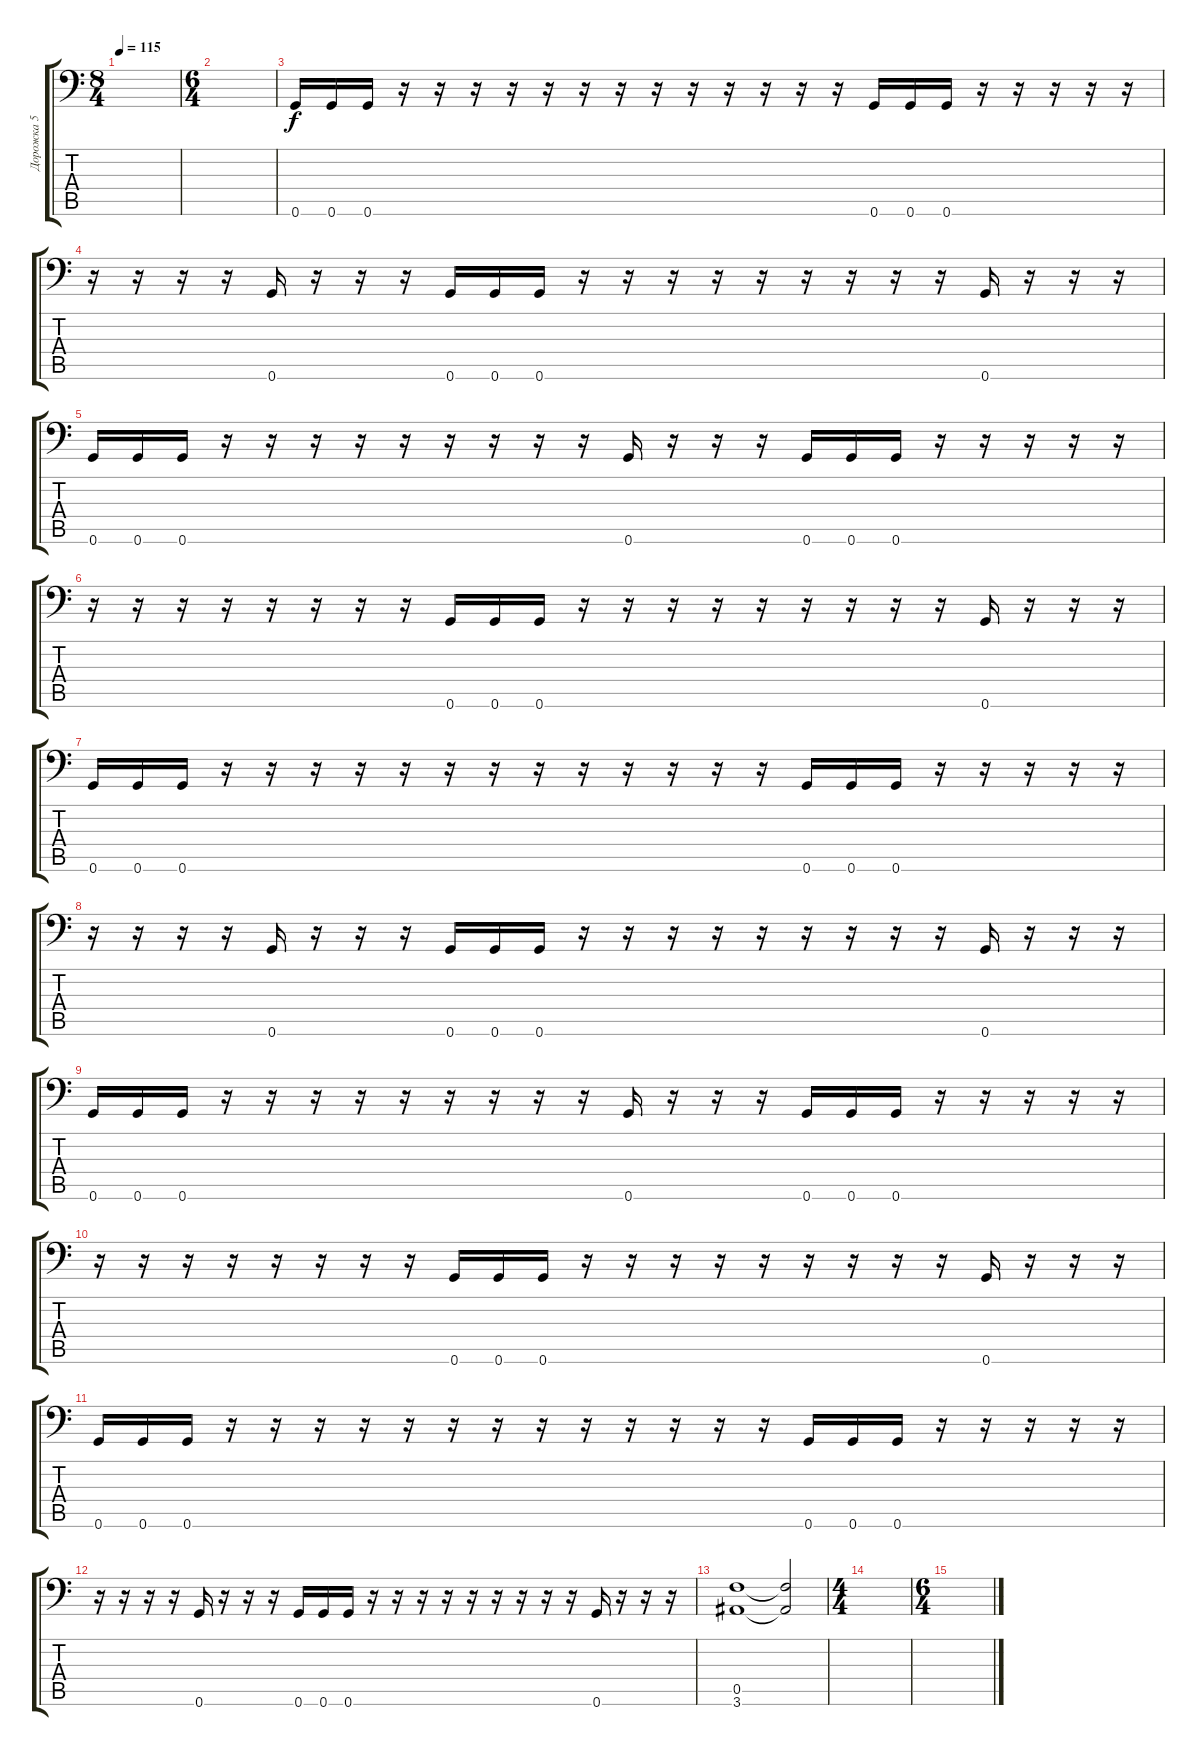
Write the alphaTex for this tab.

\track ("Дорожка 5" "Дорожка 5") {instrument distortionguitar}
\staff {score tabs}
\tuning (C4 G3 Eb3 Bb2 F2 G1) {hide}
\ts (8 4)
\tempo 115
\clef f4
\ks c
|
\ts (6 4)
|
0.6.16 0.6.16 0.6.16 r.16 r.16 r.16 r.16 r.16 r.16 r.16 r.16 r.16 r.16 r.16 r.16 r.16 0.6.16 0.6.16 0.6.16 r.16 r.16 r.16 r.16 r.16 |
r.16 r.16 r.16 r.16 0.6.16 r.16 r.16 r.16 0.6.16 0.6.16 0.6.16 r.16 r.16 r.16 r.16 r.16 r.16 r.16 r.16 r.16 0.6.16 r.16 r.16 r.16 |
0.6.16 0.6.16 0.6.16 r.16 r.16 r.16 r.16 r.16 r.16 r.16 r.16 r.16 0.6.16 r.16 r.16 r.16 0.6.16 0.6.16 0.6.16 r.16 r.16 r.16 r.16 r.16 |
r.16 r.16 r.16 r.16 r.16 r.16 r.16 r.16 0.6.16 0.6.16 0.6.16 r.16 r.16 r.16 r.16 r.16 r.16 r.16 r.16 r.16 0.6.16 r.16 r.16 r.16 |
0.6.16 0.6.16 0.6.16 r.16 r.16 r.16 r.16 r.16 r.16 r.16 r.16 r.16 r.16 r.16 r.16 r.16 0.6.16 0.6.16 0.6.16 r.16 r.16 r.16 r.16 r.16 |
r.16 r.16 r.16 r.16 0.6.16 r.16 r.16 r.16 0.6.16 0.6.16 0.6.16 r.16 r.16 r.16 r.16 r.16 r.16 r.16 r.16 r.16 0.6.16 r.16 r.16 r.16 |
0.6.16 0.6.16 0.6.16 r.16 r.16 r.16 r.16 r.16 r.16 r.16 r.16 r.16 0.6.16 r.16 r.16 r.16 0.6.16 0.6.16 0.6.16 r.16 r.16 r.16 r.16 r.16 |
r.16 r.16 r.16 r.16 r.16 r.16 r.16 r.16 0.6.16 0.6.16 0.6.16 r.16 r.16 r.16 r.16 r.16 r.16 r.16 r.16 r.16 0.6.16 r.16 r.16 r.16 |
0.6.16 0.6.16 0.6.16 r.16 r.16 r.16 r.16 r.16 r.16 r.16 r.16 r.16 r.16 r.16 r.16 r.16 0.6.16 0.6.16 0.6.16 r.16 r.16 r.16 r.16 r.16 |
r.16 r.16 r.16 r.16 0.6.16 r.16 r.16 r.16 0.6.16 0.6.16 0.6.16 r.16 r.16 r.16 r.16 r.16 r.16 r.16 r.16 r.16 0.6.16 r.16 r.16 r.16 |
(0.5 3.6).1 (0.5{t} 3.6{t}).2 |
\ts (4 4)
|
\ts (6 4)
